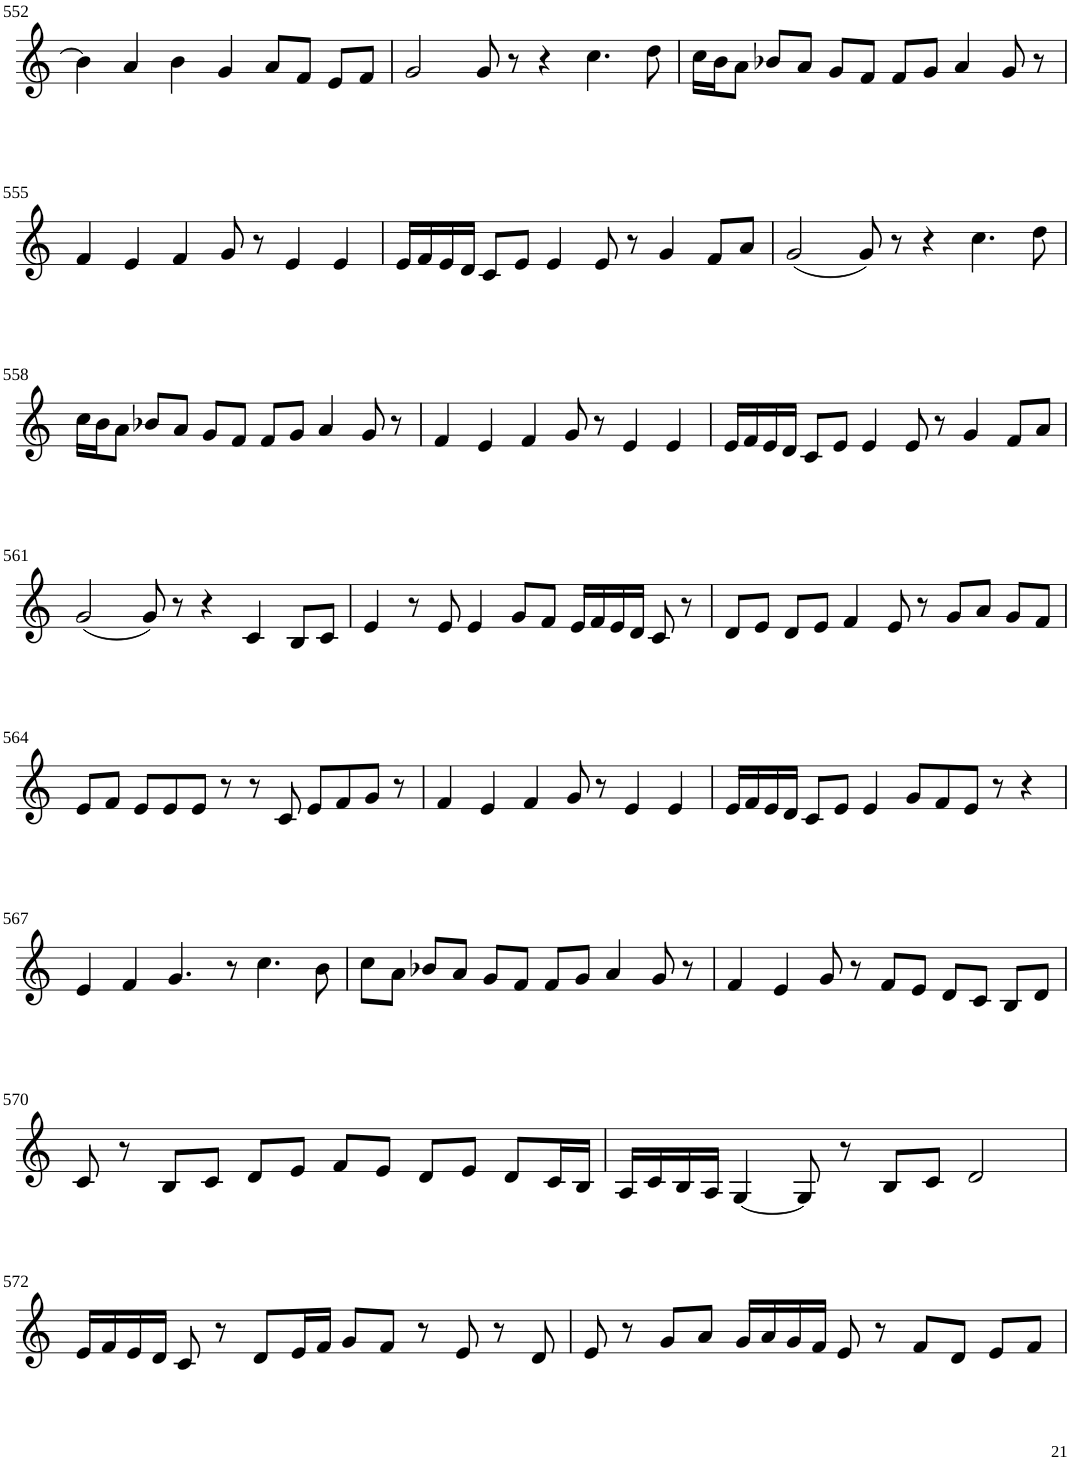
**kern
*part1
*staff1
*I"Violin
!!LO:PB:g=z
*clefG2
*k[]
*M6/4
=552
4b\]
4a/
4b\
4g/
8a/L
8f/J
8e/L
8f/J
=553
2g/
8g/
8r
4r
4.cc\
8dd\
=554
16cc\LL
16b\J
8a\J
8b-X/L
8a/J
8g/L
8f/J
8f/L
8g/J
4a/
8g/
8r
!!LO:LB:g=z
=555
4f/
4e/
4f/
8g/
8r
4e/
4e/
=556
16e/LL
16f/
16e/
16d/JJ
8c/L
8e/J
4e/
8e/
8r
4g/
8f/L
8a/J
=557
(2g/
8g/)
8r
4r
4.cc\
8dd\
!!LO:LB:g=z
=558
16cc\LL
16b\J
8a\J
8b-X/L
8a/J
8g/L
8f/J
8f/L
8g/J
4a/
8g/
8r
=559
4f/
4e/
4f/
8g/
8r
4e/
4e/
=560
16e/LL
16f/
16e/
16d/JJ
8c/L
8e/J
4e/
8e/
8r
4g/
8f/L
8a/J
!!LO:LB:g=z
=561
(2g/
8g/)
8r
4r
4c/
8B/L
8c/J
=562
4e/
8r
8e/
4e/
8g/L
8f/J
16e/LL
16f/
16e/
16d/JJ
8c/
8r
=563
8d/L
8e/J
8d/L
8e/J
4f/
8e/
8r
8g/L
8a/J
8g/L
8f/J
!!LO:LB:g=z
=564
8e/L
8f/J
8e/L
8e/
8e/J
8r
8r
8c/
8e/L
8f/
8g/J
8r
=565
4f/
4e/
4f/
8g/
8r
4e/
4e/
=566
16e/LL
16f/
16e/
16d/JJ
8c/L
8e/J
4e/
8g/L
8f/
8e/J
8r
4r
!!LO:LB:g=z
=567
4e/
4f/
4.g/
8r
4.cc\
8b\
=568
8cc\L
8a\J
8b-X/L
8a/J
8g/L
8f/J
8f/L
8g/J
4a/
8g/
8r
=569
4f/
4e/
8g/
8r
8f/L
8e/J
8d/L
8c/J
8B/L
8d/J
!!LO:LB:g=z
=570
8c/
8r
8B/L
8c/J
8d/L
8e/J
8f/L
8e/J
8d/L
8e/J
8d/L
16c/L
16B/JJ
=571
16A/LL
16c/
16B/
16A/JJ
[4G/
8G/]
8r
8B/L
8c/J
2d/
!!LO:LB:g=z
=572
16e/LL
16f/
16e/
16d/JJ
8c/
8r
8d/L
16e/L
16f/JJ
8g/L
8f/J
8r
8e/
8r
8d/
=573
8e/
8r
8g/L
8a/J
16g/LL
16a/
16g/
16f/JJ
8e/
8r
8f/L
8d/J
8e/L
8f/J
=
*-
